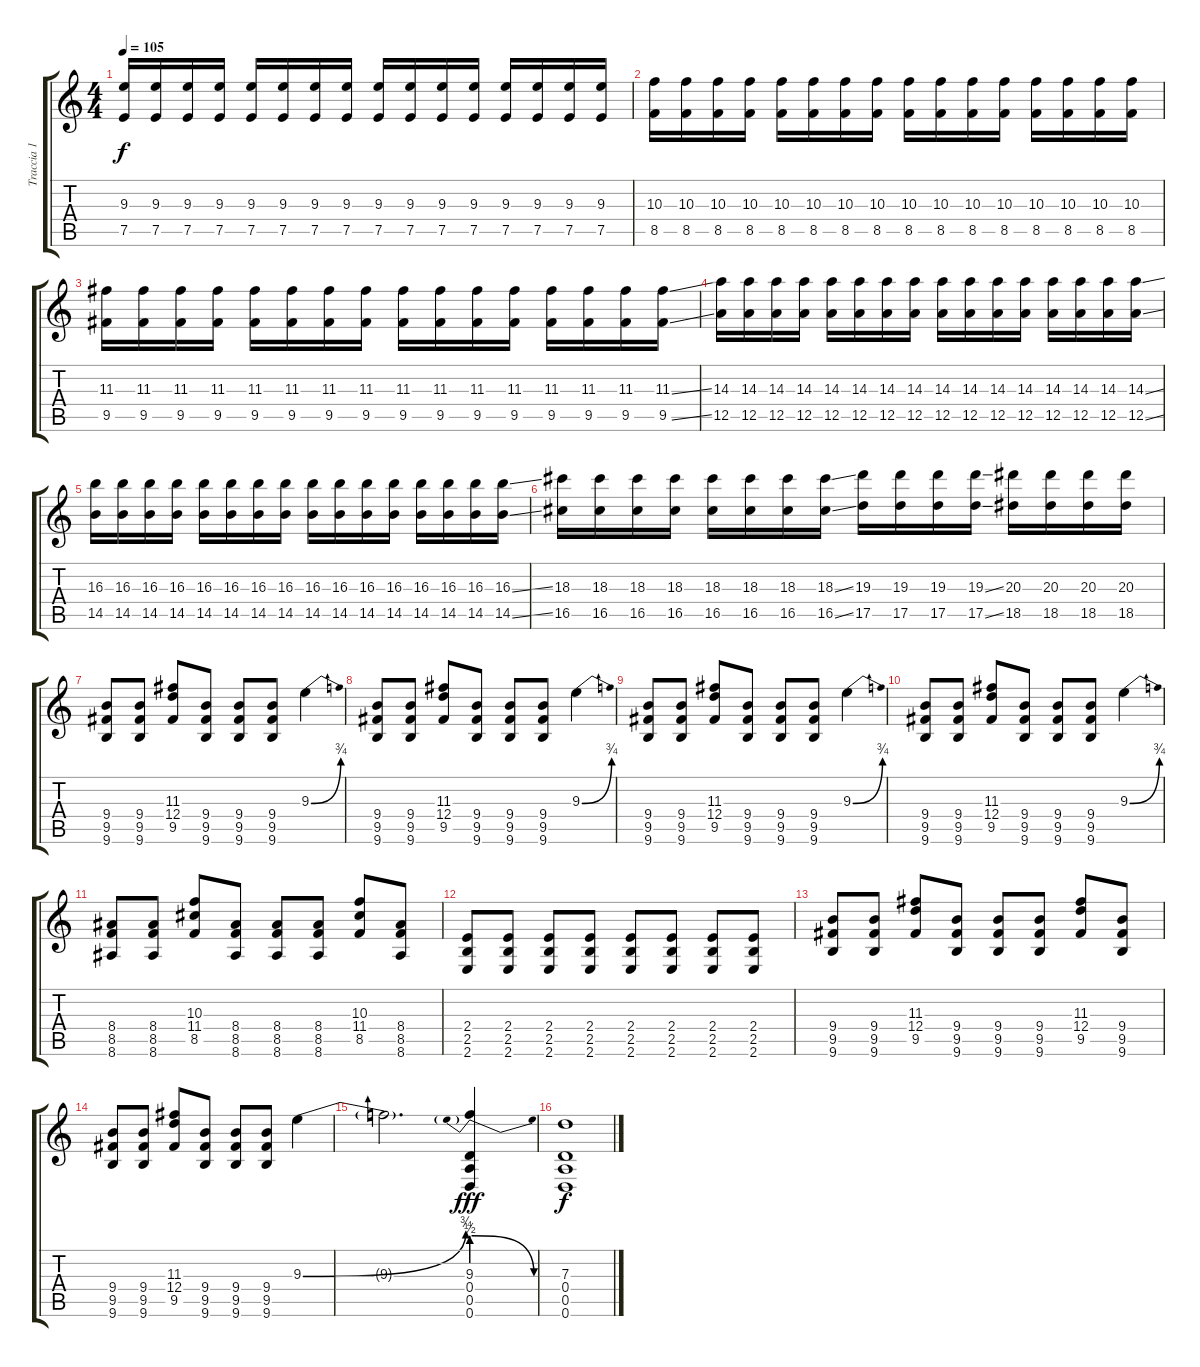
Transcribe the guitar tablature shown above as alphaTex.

\track ("Traccia 1" "Traccia 1") {instrument electricguitarclean}
\staff {score tabs}
\tuning (E4 A3 G3 D3 A2 D2) {hide}
\ts (4 4)
\tempo 105
\clef g2
\ks c
(9.3 7.5).16{dy f} (9.3 7.5).16 (9.3 7.5).16 (9.3 7.5).16 (9.3 7.5).16 (9.3 7.5).16 (9.3 7.5).16 (9.3 7.5).16 (9.3 7.5).16 (9.3 7.5).16 (9.3 7.5).16 (9.3 7.5).16 (9.3 7.5).16 (9.3 7.5).16 (9.3 7.5).16 (9.3 7.5).16 |
(10.3 8.5).16 (10.3 8.5).16 (10.3 8.5).16 (10.3 8.5).16 (10.3 8.5).16 (10.3 8.5).16 (10.3 8.5).16 (10.3 8.5).16 (10.3 8.5).16 (10.3 8.5).16 (10.3 8.5).16 (10.3 8.5).16 (10.3 8.5).16 (10.3 8.5).16 (10.3 8.5).16 (10.3 8.5).16 |
(11.3 9.5).16 (11.3 9.5).16 (11.3 9.5).16 (11.3 9.5).16 (11.3 9.5).16 (11.3 9.5).16 (11.3 9.5).16 (11.3 9.5).16 (11.3 9.5).16 (11.3 9.5).16 (11.3 9.5).16 (11.3 9.5).16 (11.3 9.5).16 (11.3 9.5).16 (11.3 9.5).16 (11.3{ss} 9.5{ss}).16 |
(14.3 12.5).16 (14.3 12.5).16 (14.3 12.5).16 (14.3 12.5).16 (14.3 12.5).16 (14.3 12.5).16 (14.3 12.5).16 (14.3 12.5).16 (14.3 12.5).16 (14.3 12.5).16 (14.3 12.5).16 (14.3 12.5).16 (14.3 12.5).16 (14.3 12.5).16 (14.3 12.5).16 (14.3{ss} 12.5{ss}).16 |
(16.3 14.5).16 (16.3 14.5).16 (16.3 14.5).16 (16.3 14.5).16 (16.3 14.5).16 (16.3 14.5).16 (16.3 14.5).16 (16.3 14.5).16 (16.3 14.5).16 (16.3 14.5).16 (16.3 14.5).16 (16.3 14.5).16 (16.3 14.5).16 (16.3 14.5).16 (16.3 14.5).16 (16.3{ss} 14.5{ss}).16 |
(18.3 16.5).16 (18.3 16.5).16 (18.3 16.5).16 (18.3 16.5).16 (18.3 16.5).16 (18.3 16.5).16 (18.3 16.5).16 (18.3{ss} 16.5{ss}).16 (19.3 17.5).16 (19.3 17.5).16 (19.3 17.5).16 (19.3{ss} 17.5{ss}).16 (20.3 18.5).16 (20.3 18.5).16 (20.3 18.5).16 (20.3 18.5).16 |
(9.4 9.5 9.6).8 (9.4 9.5 9.6).8 (11.3 12.4 9.5).8 (9.4 9.5 9.6).8 (9.4 9.5 9.6).8 (9.4 9.5 9.6).8 9.3{be (bend 0 0 60 3)}.4 |
(9.4 9.5 9.6).8 (9.4 9.5 9.6).8 (11.3 12.4 9.5).8 (9.4 9.5 9.6).8 (9.4 9.5 9.6).8 (9.4 9.5 9.6).8 9.3{be (bend 0 0 60 3)}.4 |
(9.4 9.5 9.6).8 (9.4 9.5 9.6).8 (11.3 12.4 9.5).8 (9.4 9.5 9.6).8 (9.4 9.5 9.6).8 (9.4 9.5 9.6).8 9.3{be (bend 0 0 60 3)}.4 |
(9.4 9.5 9.6).8 (9.4 9.5 9.6).8 (11.3 12.4 9.5).8 (9.4 9.5 9.6).8 (9.4 9.5 9.6).8 (9.4 9.5 9.6).8 9.3{be (bend 0 0 60 3)}.4 |
(8.4 8.5 8.6).8 (8.4 8.5 8.6).8 (10.3 11.4 8.5).8 (8.4 8.5 8.6).8 (8.4 8.5 8.6).8 (8.4 8.5 8.6).8 (10.3 11.4 8.5).8 (8.4 8.5 8.6).8 |
(2.4 2.5 2.6).8 (2.4 2.5 2.6).8 (2.4 2.5 2.6).8 (2.4 2.5 2.6).8 (2.4 2.5 2.6).8 (2.4 2.5 2.6).8 (2.4 2.5 2.6).8 (2.4 2.5 2.6).8 |
(9.4 9.5 9.6).8 (9.4 9.5 9.6).8 (11.3 12.4 9.5).8 (9.4 9.5 9.6).8 (9.4 9.5 9.6).8 (9.4 9.5 9.6).8 (11.3 12.4 9.5).8 (9.4 9.5 9.6).8 |
(9.4 9.5 9.6).8 (9.4 9.5 9.6).8 (11.3 12.4 9.5).8 (9.4 9.5 9.6).8 (9.4 9.5 9.6).8 (9.4 9.5 9.6).8 9.3{be (bend 0 0 60 3)}.4 |
9.3{t}.2{d} (9.3{be (prebendrelease 0 2 60 0)} 0.4 0.5 0.6).4{dy fff} |
(7.3 0.4 0.5 0.6).1{dy f}
